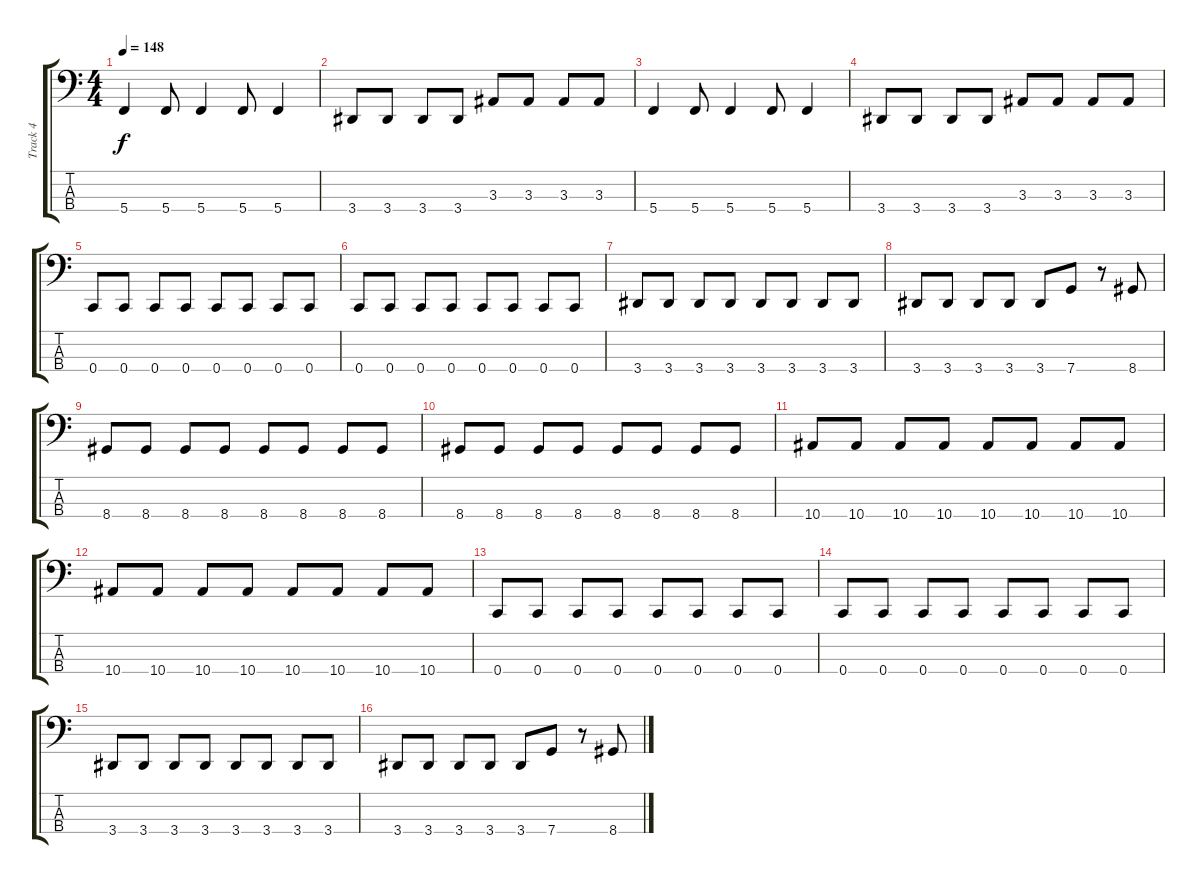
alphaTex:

\track ("Track 4" "Track 4") {instrument electricbassfinger}
\staff {score tabs}
\tuning (F2 C2 G1 C1) {hide}
\ts (4 4)
\tempo 148
\clef f4
\ks c
5.4.4{dy f} 5.4.8 5.4.4 5.4.8 5.4.4 |
3.4.8 3.4.8 3.4.8 3.4.8 3.3.8 3.3.8 3.3.8 3.3.8 |
5.4.4 5.4.8 5.4.4 5.4.8 5.4.4 |
3.4.8 3.4.8 3.4.8 3.4.8 3.3.8 3.3.8 3.3.8 3.3.8 |
0.4.8 0.4.8 0.4.8 0.4.8 0.4.8 0.4.8 0.4.8 0.4.8 |
0.4.8 0.4.8 0.4.8 0.4.8 0.4.8 0.4.8 0.4.8 0.4.8 |
3.4.8 3.4.8 3.4.8 3.4.8 3.4.8 3.4.8 3.4.8 3.4.8 |
3.4.8 3.4.8 3.4.8 3.4.8 3.4.8 7.4.8 r.8 8.4.8 |
8.4.8 8.4.8 8.4.8 8.4.8 8.4.8 8.4.8 8.4.8 8.4.8 |
8.4.8 8.4.8 8.4.8 8.4.8 8.4.8 8.4.8 8.4.8 8.4.8 |
10.4.8 10.4.8 10.4.8 10.4.8 10.4.8 10.4.8 10.4.8 10.4.8 |
10.4.8 10.4.8 10.4.8 10.4.8 10.4.8 10.4.8 10.4.8 10.4.8 |
0.4.8 0.4.8 0.4.8 0.4.8 0.4.8 0.4.8 0.4.8 0.4.8 |
0.4.8 0.4.8 0.4.8 0.4.8 0.4.8 0.4.8 0.4.8 0.4.8 |
3.4.8 3.4.8 3.4.8 3.4.8 3.4.8 3.4.8 3.4.8 3.4.8 |
3.4.8 3.4.8 3.4.8 3.4.8 3.4.8 7.4.8 r.8 8.4.8
